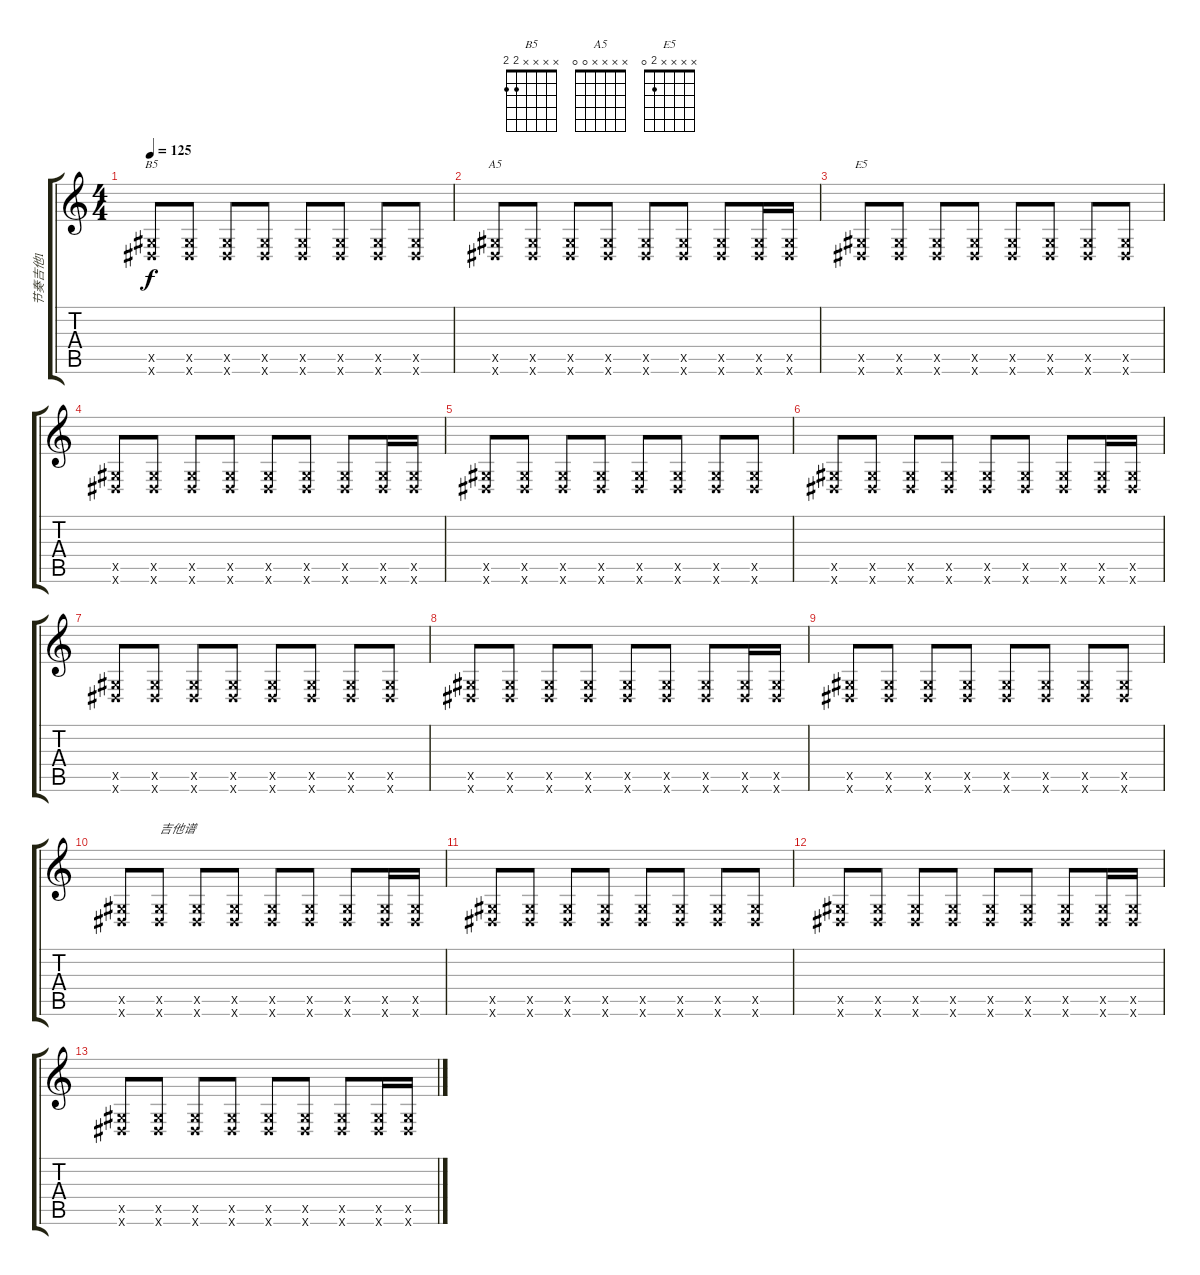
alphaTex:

\track ("节奏吉他1" "节奏吉他1") {instrument distortionguitar}
\staff {score tabs}
\tuning (E4 B3 G3 D3 A2 E2) {hide}
\chord ("B5" x x x x 2 2)
\chord ("A5" x x x x 0 0)
\chord ("E5" x x x x 2 0)
\ts (4 4)
\tempo 125
\clef g2
\ks c
(-1.5{x} -1.6{x}).8{ch "B5" dy f} (-1.5{x} -1.6{x}).8 (-1.5{x} -1.6{x}).8 (-1.5{x} -1.6{x}).8 (-1.5{x} -1.6{x}).8 (-1.5{x} -1.6{x}).8 (-1.5{x} -1.6{x}).8 (-1.5{x} -1.6{x}).8 |
(-1.5{x} -1.6{x}).8{ch "A5"} (-1.5{x} -1.6{x}).8 (-1.5{x} -1.6{x}).8 (-1.5{x} -1.6{x}).8 (-1.5{x} -1.6{x}).8 (-1.5{x} -1.6{x}).8 (-1.5{x} -1.6{x}).8 (-1.5{x} -1.6{x}).16 (-1.5{x} -1.6{x}).16 |
(-1.5{x} -1.6{x}).8{ch "E5"} (-1.5{x} -1.6{x}).8 (-1.5{x} -1.6{x}).8 (-1.5{x} -1.6{x}).8 (-1.5{x} -1.6{x}).8 (-1.5{x} -1.6{x}).8 (-1.5{x} -1.6{x}).8 (-1.5{x} -1.6{x}).8 |
(-1.5{x} -1.6{x}).8 (-1.5{x} -1.6{x}).8 (-1.5{x} -1.6{x}).8 (-1.5{x} -1.6{x}).8 (-1.5{x} -1.6{x}).8 (-1.5{x} -1.6{x}).8 (-1.5{x} -1.6{x}).8 (-1.5{x} -1.6{x}).16 (-1.5{x} -1.6{x}).16 |
(-1.5{x} -1.6{x}).8 (-1.5{x} -1.6{x}).8 (-1.5{x} -1.6{x}).8 (-1.5{x} -1.6{x}).8 (-1.5{x} -1.6{x}).8 (-1.5{x} -1.6{x}).8 (-1.5{x} -1.6{x}).8 (-1.5{x} -1.6{x}).8 |
(-1.5{x} -1.6{x}).8 (-1.5{x} -1.6{x}).8 (-1.5{x} -1.6{x}).8 (-1.5{x} -1.6{x}).8 (-1.5{x} -1.6{x}).8 (-1.5{x} -1.6{x}).8 (-1.5{x} -1.6{x}).8 (-1.5{x} -1.6{x}).16 (-1.5{x} -1.6{x}).16 |
(-1.5{x} -1.6{x}).8 (-1.5{x} -1.6{x}).8 (-1.5{x} -1.6{x}).8 (-1.5{x} -1.6{x}).8 (-1.5{x} -1.6{x}).8 (-1.5{x} -1.6{x}).8 (-1.5{x} -1.6{x}).8 (-1.5{x} -1.6{x}).8 |
(-1.5{x} -1.6{x}).8 (-1.5{x} -1.6{x}).8 (-1.5{x} -1.6{x}).8 (-1.5{x} -1.6{x}).8 (-1.5{x} -1.6{x}).8 (-1.5{x} -1.6{x}).8 (-1.5{x} -1.6{x}).8 (-1.5{x} -1.6{x}).16 (-1.5{x} -1.6{x}).16 |
(-1.5{x} -1.6{x}).8 (-1.5{x} -1.6{x}).8 (-1.5{x} -1.6{x}).8 (-1.5{x} -1.6{x}).8 (-1.5{x} -1.6{x}).8 (-1.5{x} -1.6{x}).8 (-1.5{x} -1.6{x}).8 (-1.5{x} -1.6{x}).8 |
(-1.5{x} -1.6{x}).8 (-1.5{x} -1.6{x}).8{txt "吉他谱"} (-1.5{x} -1.6{x}).8 (-1.5{x} -1.6{x}).8 (-1.5{x} -1.6{x}).8 (-1.5{x} -1.6{x}).8 (-1.5{x} -1.6{x}).8 (-1.5{x} -1.6{x}).16 (-1.5{x} -1.6{x}).16 |
(-1.5{x} -1.6{x}).8 (-1.5{x} -1.6{x}).8 (-1.5{x} -1.6{x}).8 (-1.5{x} -1.6{x}).8 (-1.5{x} -1.6{x}).8 (-1.5{x} -1.6{x}).8 (-1.5{x} -1.6{x}).8 (-1.5{x} -1.6{x}).8 |
(-1.5{x} -1.6{x}).8 (-1.5{x} -1.6{x}).8 (-1.5{x} -1.6{x}).8 (-1.5{x} -1.6{x}).8 (-1.5{x} -1.6{x}).8 (-1.5{x} -1.6{x}).8 (-1.5{x} -1.6{x}).8 (-1.5{x} -1.6{x}).16 (-1.5{x} -1.6{x}).16 |
(-1.5{x} -1.6{x}).8 (-1.5{x} -1.6{x}).8 (-1.5{x} -1.6{x}).8 (-1.5{x} -1.6{x}).8 (-1.5{x} -1.6{x}).8 (-1.5{x} -1.6{x}).8 (-1.5{x} -1.6{x}).8 (-1.5{x} -1.6{x}).16 (-1.5{x} -1.6{x}).16
